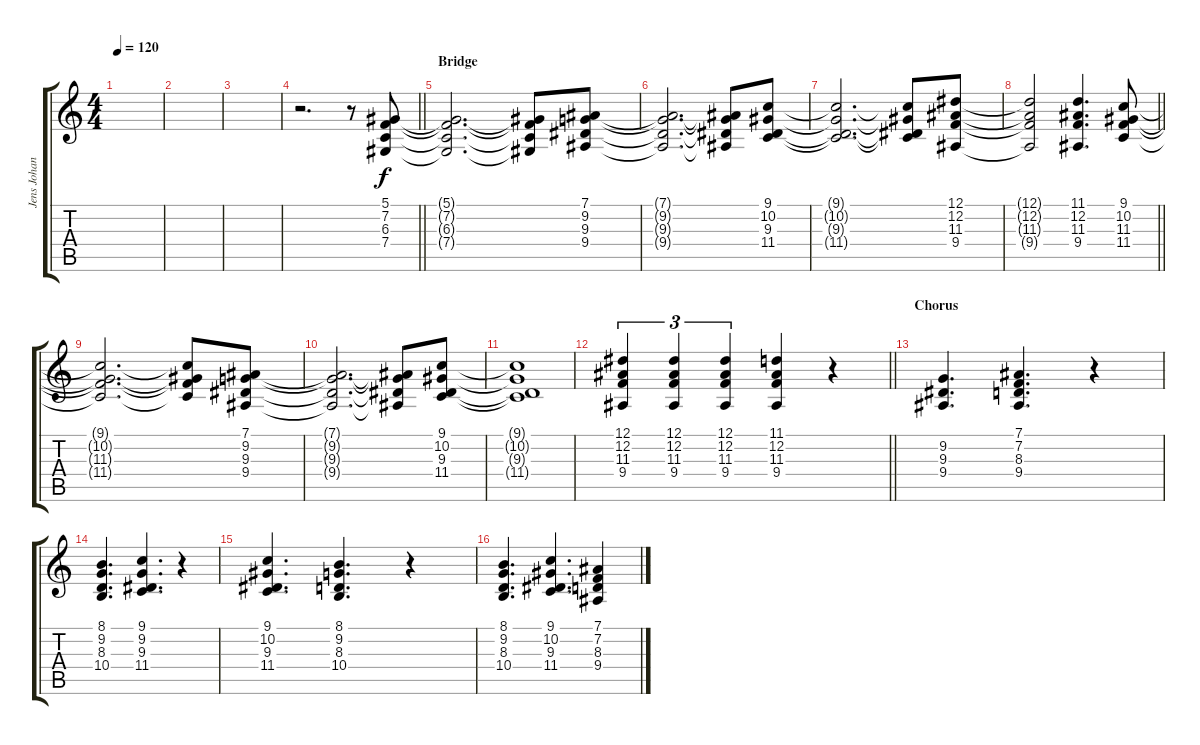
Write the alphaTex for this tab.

\track ("Jens Johansson" "Jens Johan") {instrument lead2sawtooth}
\staff {score tabs}
\tuning (Eb4 Bb3 Gb3 Db3 Ab2 Eb2) {hide}
\ts (4 4)
\tempo 120
\clef g2
\ks c
|
|
|
\barLineRight lightlight
r.2{d} r.8 (5.1 7.2 6.3 7.4).8 |
\section ("" "Bridge")
(5.1{t} 7.2{t} 6.3{t} 7.4{t}).2{d} (5.1{t} 7.2{t} 6.3{t} 7.4{t}).8 (7.1 9.2 9.3 9.4).8 |
(7.1{t} 9.2{t} 9.3{t} 9.4{t}).2{d} (7.1{t} 9.2{t} 9.3{t} 9.4{t}).8 (9.1 10.2 9.3 11.4).8 |
(9.1{t} 10.2{t} 9.3{t} 11.4{t}).2{d} (9.1{t} 10.2{t} 9.3{t} 11.4{t}).8 (12.1 12.2 11.3 9.4).8 |
\barLineRight lightlight
(12.1{t} 12.2{t} 11.3{t} 9.4{t}).2 (11.1 12.2 11.3 9.4).4{d} (9.1 10.2 11.3 11.4).8 |
(9.1{t} 10.2{t} 11.3{t} 11.4{t}).2{d} (9.1{t} 10.2{t} 11.3{t} 11.4{t}).8 (7.1 9.2 9.3 9.4).8 |
(7.1{t} 9.2{t} 9.3{t} 9.4{t}).2{d} (7.1{t} 9.2{t} 9.3{t} 9.4{t}).8 (9.1 10.2 9.3 11.4).8 |
(9.1{t} 10.2{t} 9.3{t} 11.4{t}).1 |
\barLineRight lightlight
(12.1 12.2 11.3 9.4).4{tu (3 2)} (12.1 12.2 11.3 9.4).4{tu (3 2)} (12.1 12.2 11.3 9.4).4{tu (3 2)} (11.1 12.2 11.3 9.4).4 r.4 |
\section ("" "Chorus")
(9.2 9.3 9.4).4{d} (7.1 7.2 8.3 9.4).4{d} r.4 |
(8.1 9.2 8.3 10.4).4{d} (9.1 9.2 9.3 11.4).4{d} r.4 |
(9.1 10.2 9.3 11.4).4{d} (8.1 9.2 8.3 10.4).4{d} r.4 |
(8.1 9.2 8.3 10.4).4{d} (9.1 10.2 9.3 11.4).4{d} (7.1 7.2 8.3 9.4).4
